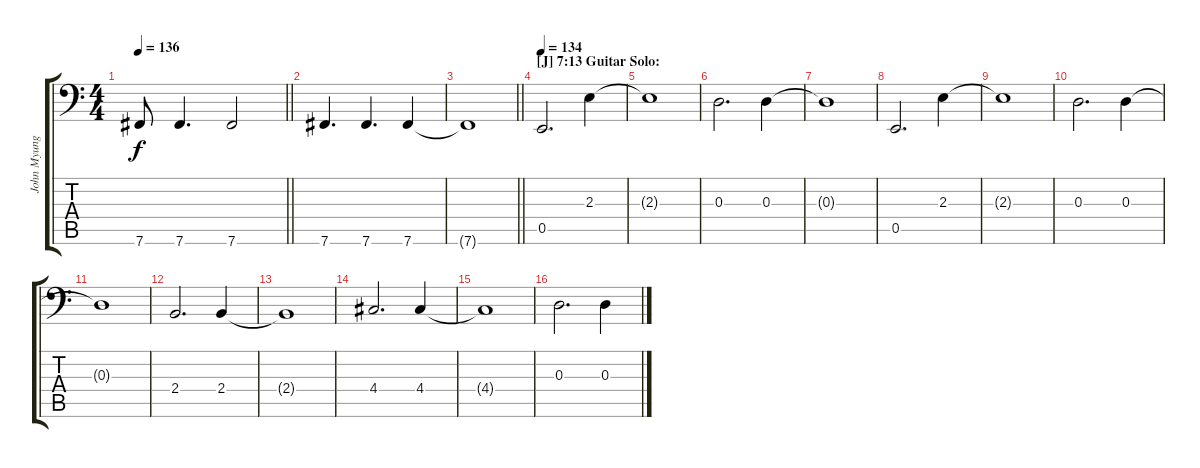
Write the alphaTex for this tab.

\track ("John Myung - Bass" "John Myung") {instrument electricbassfinger}
\staff {score tabs}
\tuning (C3 G2 D2 A1 E1 B0) {hide}
\ts (4 4)
\tempo 136
\clef f4
\barLineRight lightlight
\ks c
7.6{t}.8{dy f} 7.6.4{d} 7.6.2 |
7.6.4{d} 7.6.4{d} 7.6.4 |
\barLineRight lightlight
7.6{t}.1 |
\section ("" "[J] 7:13 Guitar Solo:")
\tempo 134
0.5.2{d} 2.3.4 |
2.3{t}.1 |
0.3.2{d} 0.3.4 |
0.3{t}.1 |
0.5.2{d} 2.3.4 |
2.3{t}.1 |
0.3.2{d} 0.3.4 |
0.3{t}.1 |
2.4.2{d} 2.4.4 |
2.4{t}.1 |
4.4.2{d} 4.4.4 |
4.4{t}.1 |
0.3.2{d} 0.3.4
